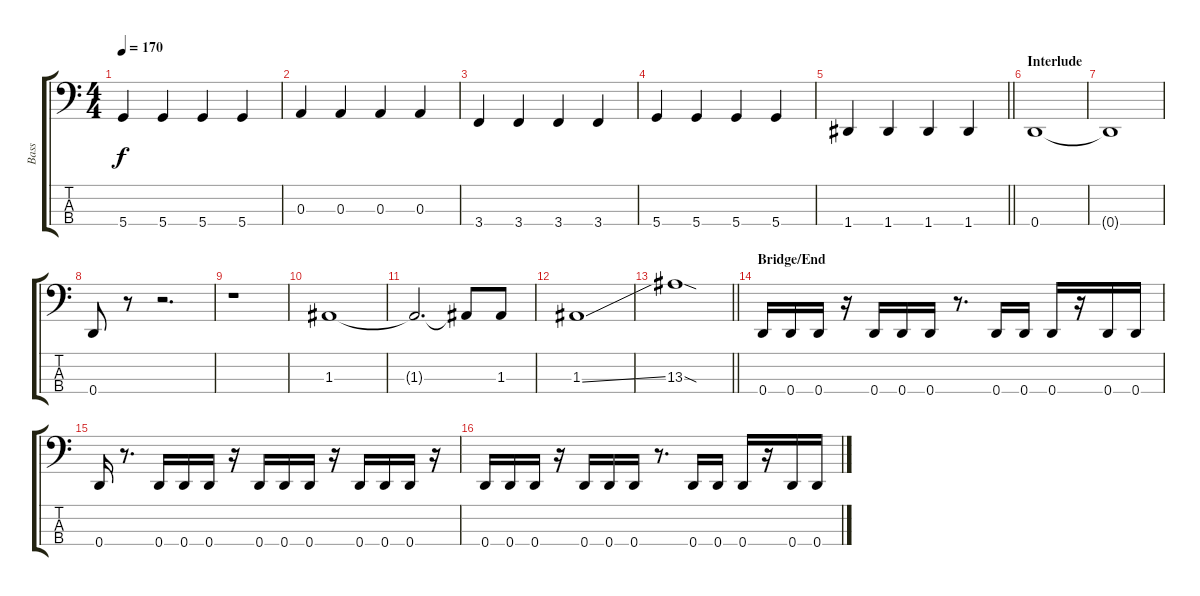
\track ("Bass" "Bass") {instrument electricbasspick}
\staff {score tabs}
\tuning (G2 D2 A1 D1) {hide}
\ts (4 4)
\tempo 170
\clef f4
\ks c
5.4.4{dy f} 5.4.4 5.4.4 5.4.4 |
0.3.4 0.3.4 0.3.4 0.3.4 |
3.4.4 3.4.4 3.4.4 3.4.4 |
5.4.4 5.4.4 5.4.4 5.4.4 |
\barLineRight lightlight
1.4.4 1.4.4 1.4.4 1.4.4 |
\section ("" "Interlude")
0.4.1 |
0.4{t}.1 |
0.4.8 r.8 r.2{d} |
r.1 |
1.3.1 |
1.3{t}.2{d} 1.3{t}.8 1.3.8 |
1.3{ss}.1 |
\barLineRight lightlight
13.3{sod}.1 |
\section ("" "Bridge/End")
0.4.16 0.4.16 0.4.16 r.16 0.4.16 0.4.16 0.4.16 r.8{d} 0.4.16 0.4.16 0.4.16 r.16 0.4.16 0.4.16 |
0.4.16 r.8{d} 0.4.16 0.4.16 0.4.16 r.16 0.4.16 0.4.16 0.4.16 r.16 0.4.16 0.4.16 0.4.16 r.16 |
0.4.16 0.4.16 0.4.16 r.16 0.4.16 0.4.16 0.4.16 r.8{d} 0.4.16 0.4.16 0.4.16 r.16 0.4.16 0.4.16
